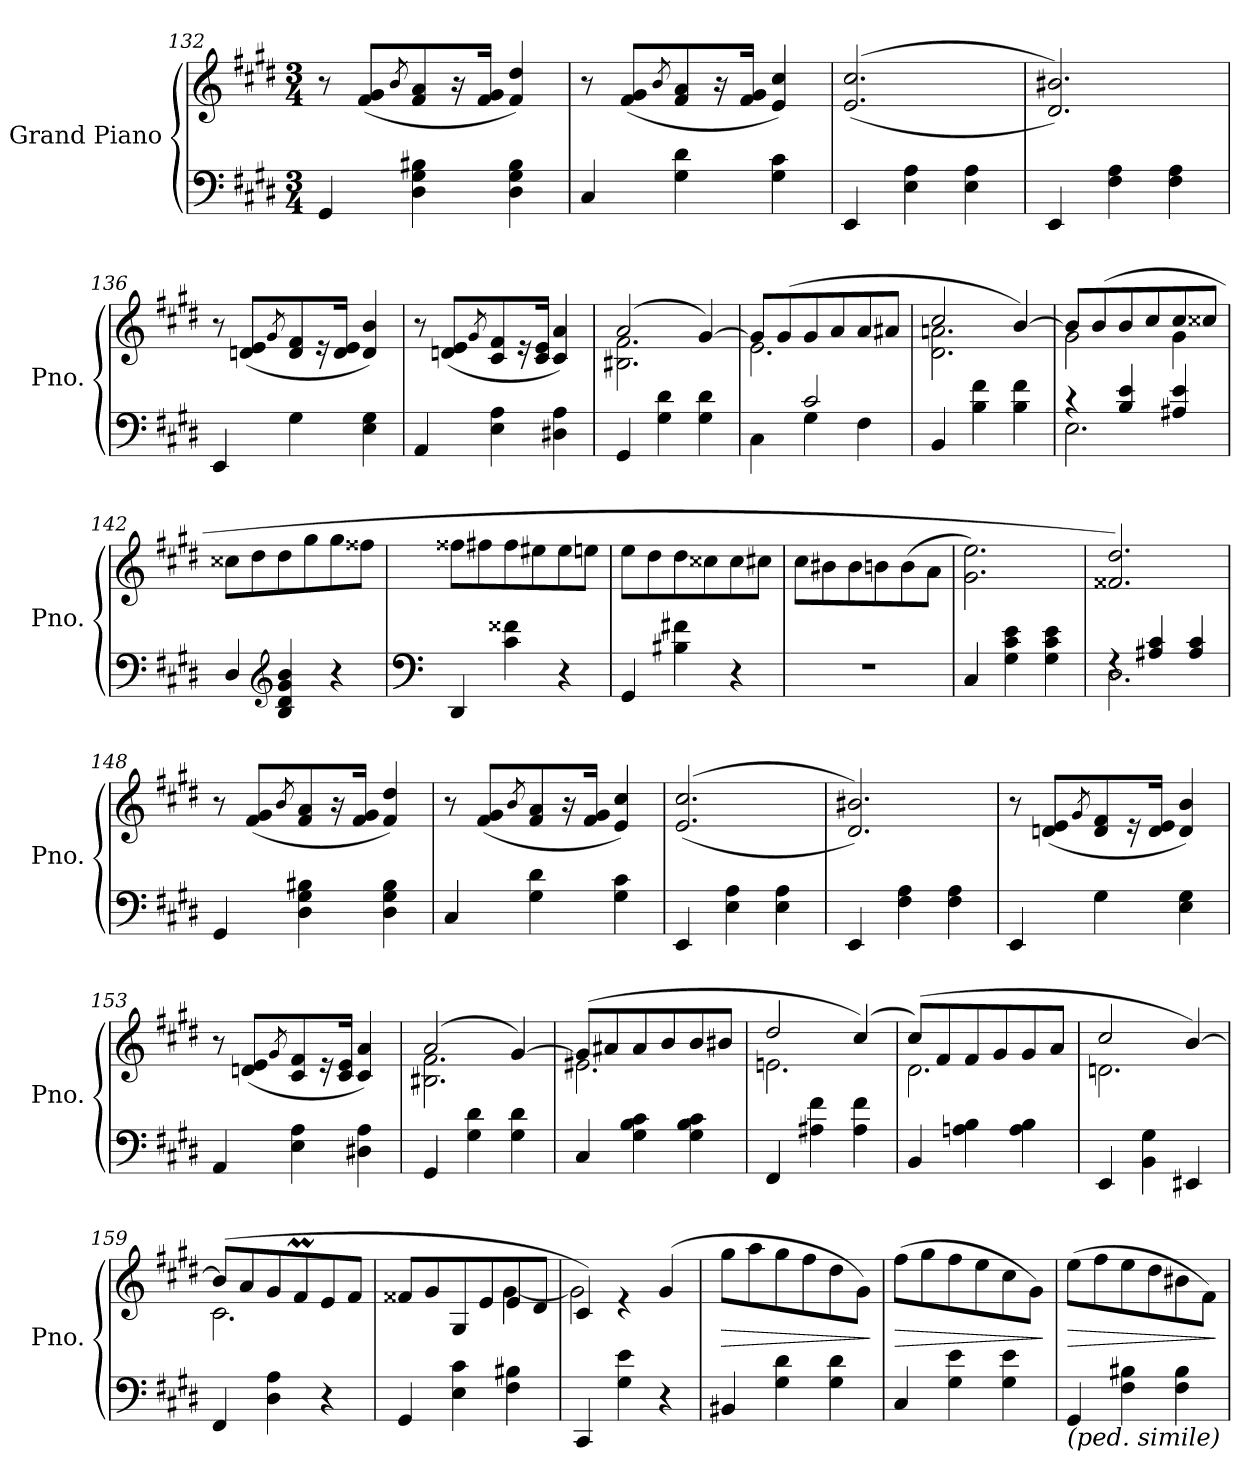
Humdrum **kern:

**kern	**kern	**dynam
*part1	*part1	*part1
*staff2	*staff1	*staff1/2
*I"Grand Piano	*	*
*I'Pno.	*	*
*clefF4	*clefG2	*
*k[f#c#g#d#]	*k[f#c#g#d#]	*
*M3/4	*M3/4	*
=132	=132	=132
4GG#/	8r	.
.	(>8f#/ 8g#/L	.
.	8qb/	.
4D#\ 4G#\ 4B#X\	8f#/ 8a/	.
.	16r	.
.	16f#/ 16g#/Jk	.
4D#\ 4G#\ 4B#\	4f#/ 4dd#/)	.
=133	=133	=133
4C#/	8r	.
.	(>8f#/ 8g#/L	.
.	8qb/	.
4G#\ 4d#\	8f#/ 8a/	.
.	16r	.
.	16f#/ 16g#/Jk	.
4G#\ 4c#\	4e/ 4cc#/)	.
=134	=134	=134
4EE/	(>(<2.e/ 2.cc#/	.
4E\ 4A\	.	.
4E\ 4A\	.	.
=135	=135	=135
4EE/	2.d#/ 2.b#X/))	.
4F#\ 4A\	.	.
4F#\ 4A\	.	.
!!LO:LB:g=z
=136	=136	=136
4EE/	8r	.
.	(>8dn/ 8e/L	.
.	8qg#/	.
4G#\	8d/ 8f#/	.
.	16r	.
.	16d/ 16e/Jk	.
4E\ 4G#\	4d/ 4b/)	.
=137	=137	=137
4AA/	8r	.
.	(>8dn/ 8e/L	.
.	8qg#/	.
4E\ 4A\	8c#/ 8f#/	.
.	16r	.
.	16c#/ 16e/Jk	.
4D#X\ 4A\	4c#/ 4a/)	.
=138	=138	=138
*	*^	*
4GG#/	(>2a/	2.B#X\ 2.f#\	.
4G#\ 4d#\	.	.	.
4G#\ 4d#\	[4g#/)	.	.
=139	=139	=139	=139
*^	*	*	*
4ryy	4C#\	8g#/L]	2.e\	.
.	.	(>8g#/	.	.
2c#/	4G#\	8g#/	.	.
.	.	8a/	.	.
.	4F#\	8a/	.	.
.	.	8a#X/J	.	.
*v	*v	*	*	*
=140	=140	=140	=140
4BB/	2cc#/	2.d#\>> 2.an\>>	.
4B\ 4f#\	.	.	.
4B\ 4f#\	[4b/)	.	.
!!LO:LB:g=z	!!
=141	=141	=141	=141
*^	*	*	*
4r	2.E\	8b/L]	2g#\	.
.	.	(>8b/	.	.
4B/ 4e/	.	8b/	.	.
.	.	8cc#/	.	.
4A#X/ 4e/	.	8cc#/	4g#\	.
.	.	8cc##X/J	.	.
*v	*v	*	*	*
*	*v	*v	*
=142	=142	=142
4D#/	8cc##X\L	.
.	8dd#\	.
*clefG2	*	*
4B/ 4d#/ 4g#/ 4b/	8dd#\	.
.	8gg#\	.
4r	8gg#\	.
.	8ff##X\J	.
=143	=143	=143
*clefF4	*	*
4DD#/	8ff##X\L	.
.	8ff#X\	.
4c#\ 4f##X\	8ff#\	.
.	8ee#X\	.
4r	8ee#\	.
.	8een\J	.
=144	=144	=144
4GG#/	8ee\L	.
.	8dd#\	.
4B#X\ 4f#X\	8dd#\	.
.	8cc##X\	.
4r	8cc##\	.
.	8cc#X\J	.
=145	=145	=145
2.r	8cc#\L	.
.	8b#X\	.
.	8b#\	.
.	8bn\	.
.	(>8b\	.
.	8a\J	.
!!LO:LB:g=z
=146	=146	=146
4C#/	2.g#\ 2.ee\)	.
4G#\ 4c#\ 4e\	.	.
4G#\ 4c#\ 4e\	.	.
=147	=147	=147
*^	*	*
4rF	2.D#\	2.f##X/ 2.dd#/)	.
4A#X/ 4c#/	.	.	.
4A#/ 4c#/	.	.	.
*v	*v	*	*
=148	=148	=148
4GG#/	8r	.
.	(>8f#/ 8g#/L	.
.	8qb/	.
4D#\ 4G#\ 4B#X\	8f#/ 8a/	.
.	16r	.
.	16f#/ 16g#/Jk	.
4D#\ 4G#\ 4B#\	4f#/ 4dd#/)	.
=149	=149	=149
4C#/	8r	.
.	(>8f#/ 8g#/L	.
.	8qb/	.
4G#\ 4d#\	8f#/ 8a/	.
.	16r	.
.	16f#/ 16g#/Jk	.
4G#\ 4c#\	4e/ 4cc#/)	.
=150	=150	=150
4EE/	(>(<2.e/ 2.cc#/	.
4E\ 4A\	.	.
4E\ 4A\	.	.
=151	=151	=151
4EE/	2.d#/ 2.b#X/))	.
4F#\ 4A\	.	.
4F#\ 4A\	.	.
!!LO:LB:g=z
=152	=152	=152
4EE/	8r	.
.	(>8dn/ 8e/L	.
.	8qg#/	.
4G#\	8d/ 8f#/	.
.	16r	.
.	16d/ 16e/Jk	.
4E\ 4G#\	4d/ 4b/)	.
=153	=153	=153
4AA/	8r	.
.	(>8dn/ 8e/L	.
.	8qg#/	.
4E\ 4A\	8c#/ 8f#/	.
.	16r	.
.	16c#/ 16e/Jk	.
4D#X\ 4A\	4c#/ 4a/)	.
=154	=154	=154
*	*^	*
4GG#/	(>2a/	2.B#X\ 2.f#\	.
4G#\ 4d#\	.	.	.
4G#\ 4d#\	[4g#/)	.	.
=155	=155	=155	=155
4C#/	(>8g#/L]	2.e#X\	.
.	8a#X/	.	.
4G#\ 4B\ 4c#\	8a#/	.	.
.	8b/	.	.
4G#\ 4B\ 4c#\	8b/	.	.
.	8b#X/J	.	.
=156	=156	=156	=156
4FF#/	2dd#/	2.en\	.
4A#X\ 4f#\	.	.	.
4A#\ 4f#\	(>4cc#/)	.	.
!!LO:LB:g=z	!!
=157	=157	=157	=157
4BB/	(>8cc#/L)	2.d#\	.
.	8f#/	.	.
4An\ 4B\	8f#/	.	.
.	8g#/	.	.
4A\ 4B\	8g#/	.	.
.	8a/J	.	.
=158	=158	=158	=158
4EE/	2cc#/	2.dn\	.
4BB\ 4G#\	.	.	.
4EE#X/	[4b/)	.	.
=159	=159	=159	=159
4FF#/	(>8b/L]	2.c#\	.
.	8a/	.	.
4D#\ 4A\	8g#/	.	.
.	8f#M/	.	.
4r	8e/	.	.
.	8f#/J	.	.
=160	=160	=160	=160
4GG#/	8f##X/L	2ryy	.
.	8g#/	.	.
4E\ 4c#\	8G#/	.	.
.	8e/	.	.
4F#\ 4B#X\	8e/	[4g#>\	.
.	8d#/J	.	.
=161	=161	=161	=161
4CC#/	4c#/)	2g#\]	.
4G#\ 4e\	4re	.	.
4r	(>4g#/	4ryy	.
!!LO:PB:g=z
=162	=162	=162	=162
!	!	!	!LO:HP:b
*	*v	*v	*
4BB#X/	8gg#\L	>
.	8aa\	.
4G#\ 4d#\	8gg#\	.
.	8ff#\	.
4G#\ 4d#\	8dd#\	.
.	8g#\J)	.
.	.	]
=163	=163	=163
!	!	!LO:HP:b
4C#/	(>8ff#\L	>
.	8gg#\	.
4G#\ 4e\	8ff#\	.
.	8ee\	.
4G#\ 4e\	8cc#\	.
.	8g#\J)	.
.	.	]
=164	=164	=164
!LO:TX:b:i:t=(ped. simile)	!	!
!	!	!LO:HP:b
4GG#/	(>8ee\L	>
.	8ff#\	.
4F#\ 4B#X\	8ee\	.
.	8dd#\	.
4F#\ 4B#\	8b#X\	.
.	8f#\J)	.
.	.	]
=	=	=
*-	*-	*-
